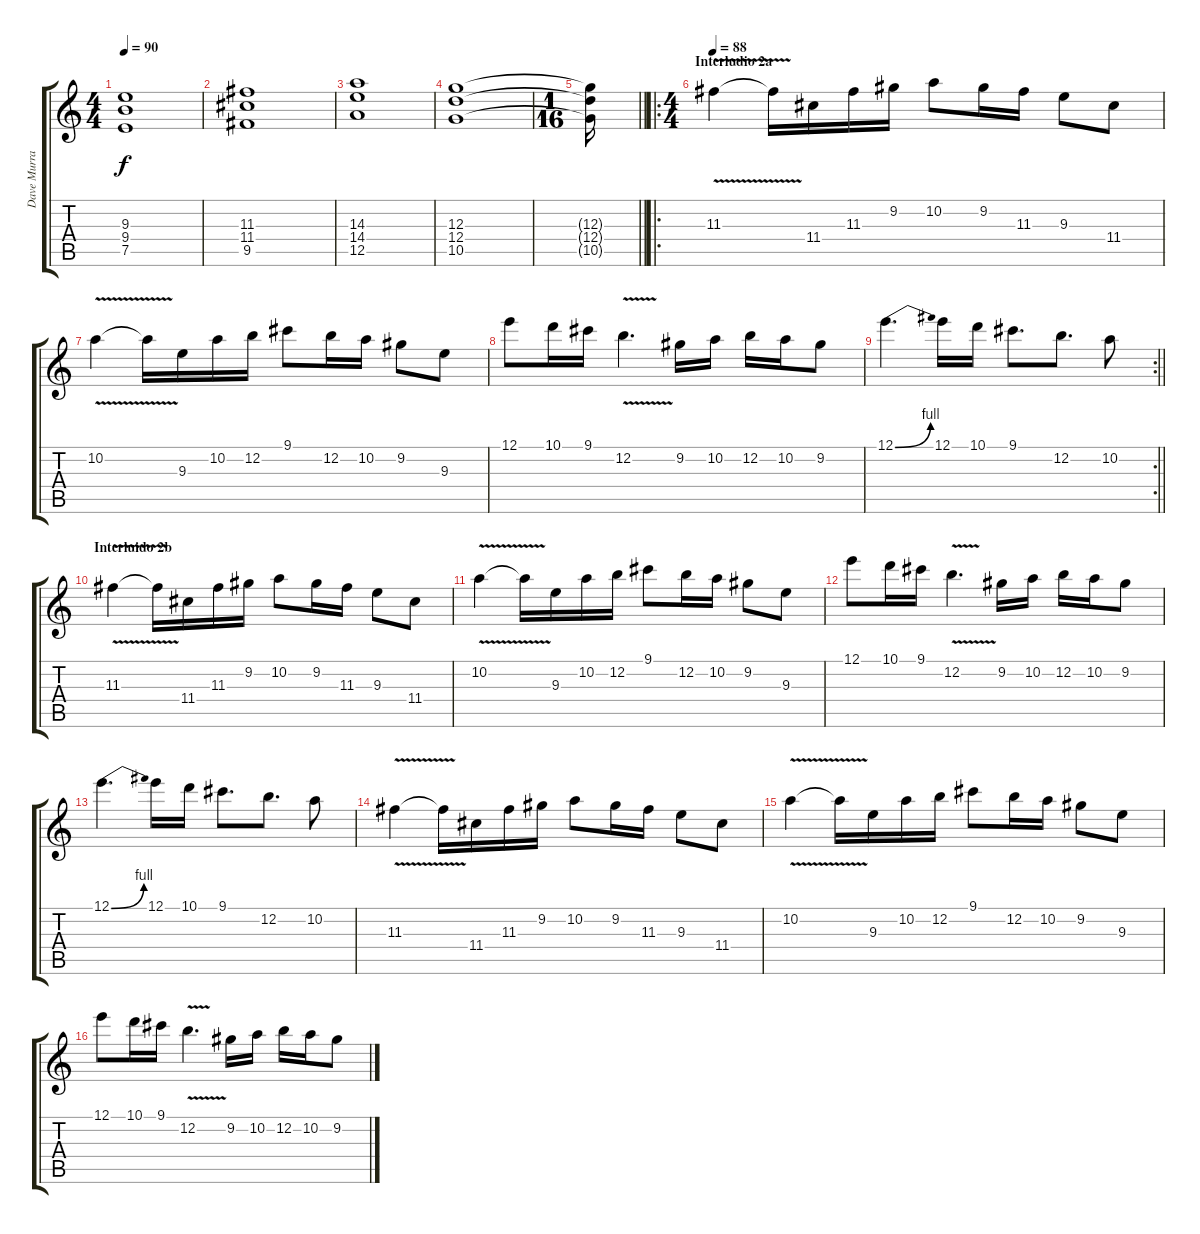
\track ("Dave Murray" "Dave Murra") {instrument distortionguitar}
\staff {score tabs}
\tuning (E4 B3 G3 D3 A2 E2) {hide}
\ts (4 4)
\tempo 90
\clef g2
\ks c
(9.3 9.4 7.5).1{dy f} |
(11.3 11.4 9.5).1 |
(14.3 14.4 12.5).1 |
(12.3 12.4 10.5).1 |
\ts (1 16)
\barLineRight lightlight
(12.3{t} 12.4{t} 10.5{t}).16 |
\ro
\ts (4 4)
\section ("" "Interludio 2a")
\tempo 88
11.3{v}.4 11.3{t}.16 11.4.16 11.3.16 9.2.16 10.2.8 9.2.16 11.3.16 9.3.8 11.4.8 |
10.2{v}.4 10.2{t}.16 9.3.16 10.2.16 12.2.16 9.1.8 12.2.16 10.2.16 9.2.8 9.3.8 |
12.1.8 10.1.16 9.1.16 12.2{v}.4{d} 9.2.16 10.2.16 12.2.16 10.2.16 9.2.8 |
\rc 2
\barLineRight lightlight
12.1{be (bend 0 0 60 4)}.4{d} 12.1.16 10.1.16 9.1.8{d} 12.2.8{d} 10.2.8 |
\section ("" "Interluido 2b")
11.3{v}.4 11.3{t}.16 11.4.16 11.3.16 9.2.16 10.2.8 9.2.16 11.3.16 9.3.8 11.4.8 |
10.2{v}.4 10.2{t}.16 9.3.16 10.2.16 12.2.16 9.1.8 12.2.16 10.2.16 9.2.8 9.3.8 |
12.1.8 10.1.16 9.1.16 12.2{v}.4{d} 9.2.16 10.2.16 12.2.16 10.2.16 9.2.8 |
12.1{be (bend 0 0 60 4)}.4{d} 12.1.16 10.1.16 9.1.8{d} 12.2.8{d} 10.2.8 |
11.3{v}.4 11.3{t}.16 11.4.16 11.3.16 9.2.16 10.2.8 9.2.16 11.3.16 9.3.8 11.4.8 |
10.2{v}.4 10.2{t}.16 9.3.16 10.2.16 12.2.16 9.1.8 12.2.16 10.2.16 9.2.8 9.3.8 |
12.1.8 10.1.16 9.1.16 12.2{v}.4{d} 9.2.16 10.2.16 12.2.16 10.2.16 9.2.8
